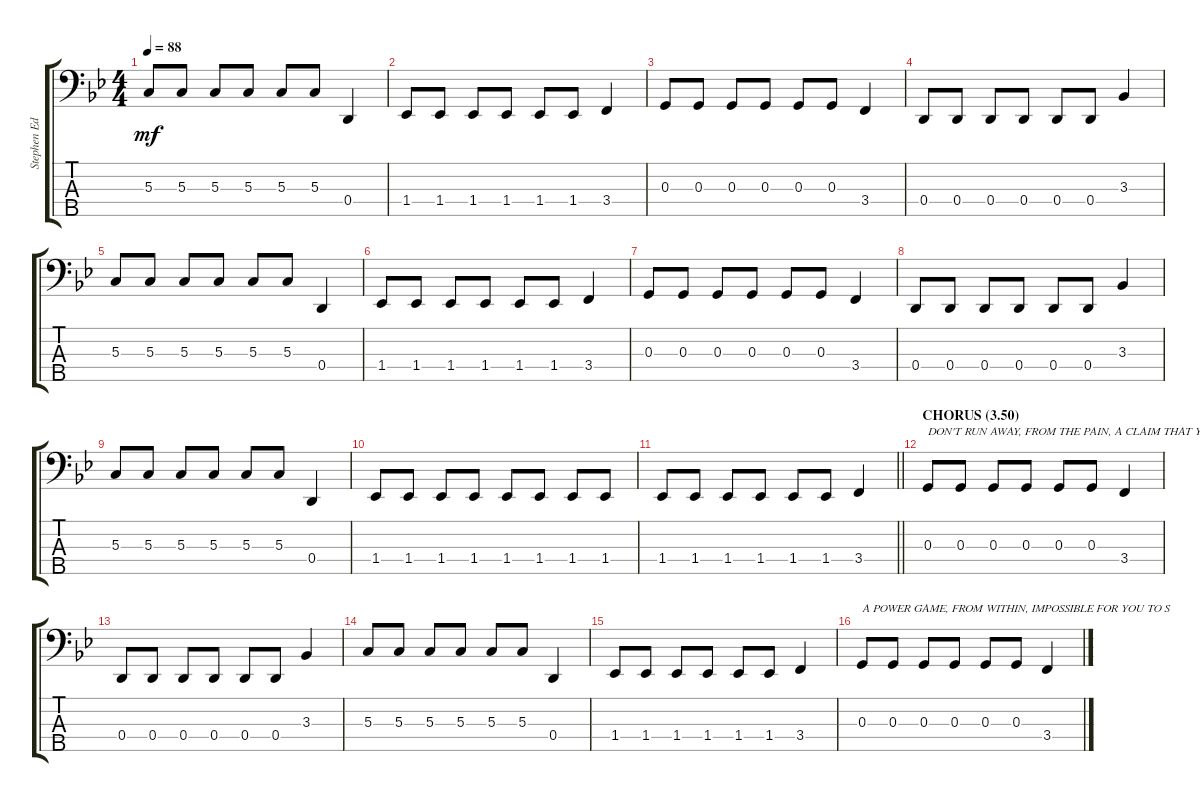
\track ("Stephen Edmondson" "Stephen Ed") {instrument electricbasspick}
\staff {score tabs}
\tuning (F2 C2 G1 D1 A0) {hide}
\ts (4 4)
\tempo 88
\clef f4
\ks bb
5.3.8{dy mf} 5.3.8 5.3.8 5.3.8 5.3.8 5.3.8 0.4.4 |
1.4.8 1.4.8 1.4.8 1.4.8 1.4.8 1.4.8 3.4.4 |
0.3.8 0.3.8 0.3.8 0.3.8 0.3.8 0.3.8 3.4.4 |
0.4.8 0.4.8 0.4.8 0.4.8 0.4.8 0.4.8 3.3.4 |
5.3.8 5.3.8 5.3.8 5.3.8 5.3.8 5.3.8 0.4.4 |
1.4.8 1.4.8 1.4.8 1.4.8 1.4.8 1.4.8 3.4.4 |
0.3.8 0.3.8 0.3.8 0.3.8 0.3.8 0.3.8 3.4.4 |
0.4.8 0.4.8 0.4.8 0.4.8 0.4.8 0.4.8 3.3.4 |
5.3.8 5.3.8 5.3.8 5.3.8 5.3.8 5.3.8 0.4.4 |
1.4.8 1.4.8 1.4.8 1.4.8 1.4.8 1.4.8 1.4.8 1.4.8 |
\barLineRight lightlight
1.4.8 1.4.8 1.4.8 1.4.8 1.4.8 1.4.8 3.4.4 |
\section ("" "CHORUS (3.50)")
0.3.8{txt "DON'T RUN AWAY, FROM THE PAIN, A CLAIM THAT YOU DE"} 0.3.8 0.3.8 0.3.8 0.3.8 0.3.8 3.4.4 |
0.4.8 0.4.8 0.4.8 0.4.8 0.4.8 0.4.8 3.3.4 |
5.3.8 5.3.8 5.3.8 5.3.8 5.3.8 5.3.8 0.4.4 |
1.4.8 1.4.8 1.4.8 1.4.8 1.4.8 1.4.8 3.4.4 |
0.3.8{txt "A POWER GAME, FROM WITHIN, IMPOSSIBLE FOR YOU TO S"} 0.3.8 0.3.8 0.3.8 0.3.8 0.3.8 3.4.4
